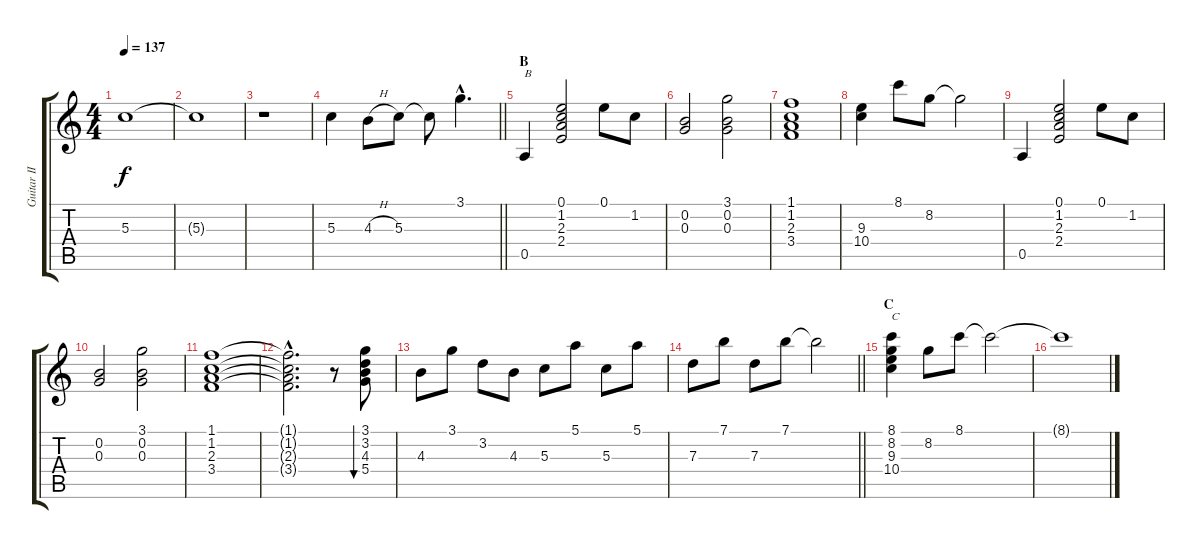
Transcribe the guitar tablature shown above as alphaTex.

\track ("Guitar II" "Guitar II") {instrument distortionguitar}
\staff {score tabs}
\tuning (E4 B3 G3 D3 A2 E2) {hide}
\ts (4 4)
\tempo 137
\clef g2
\ks c
5.3.1{dy f} |
5.3{t}.1 |
r.1 |
\barLineRight lightlight
5.3.4 4.3{h}.8 5.3.8 5.3{t}.8 3.1{hac}.4{d} |
\section ("" "B")
0.5.4{txt "B"} (0.1 1.2 2.3 2.4).2 0.1.8 1.2.8 |
(0.2 0.3).2 (3.1 0.2 0.3).2 |
(1.1 1.2 2.3 3.4).1 |
(9.3 10.4).4 8.1.8 8.2.8 8.2{t}.2 |
0.5.4 (0.1 1.2 2.3 2.4).2 0.1.8 1.2.8 |
(0.2 0.3).2 (3.1 0.2 0.3).2 |
(1.1 1.2 2.3 3.4).1 |
(1.1{hac t} 1.2{hac t} 2.3{hac t} 3.4{hac t}).2{d} r.8 (3.1 3.2 4.3 5.4).8{bu 240} |
4.3.8 3.1.8 3.2.8 4.3.8 5.3.8 5.1.8 5.3.8 5.1.8 |
\barLineRight lightlight
7.3.8 7.1.8 7.3.8 7.1.8 7.1{t}.2 |
\section ("" "C")
(8.1 8.2 9.3 10.4).4{txt "C"} 8.2.8 8.1.8 8.1{t}.2 |
8.1{t}.1
